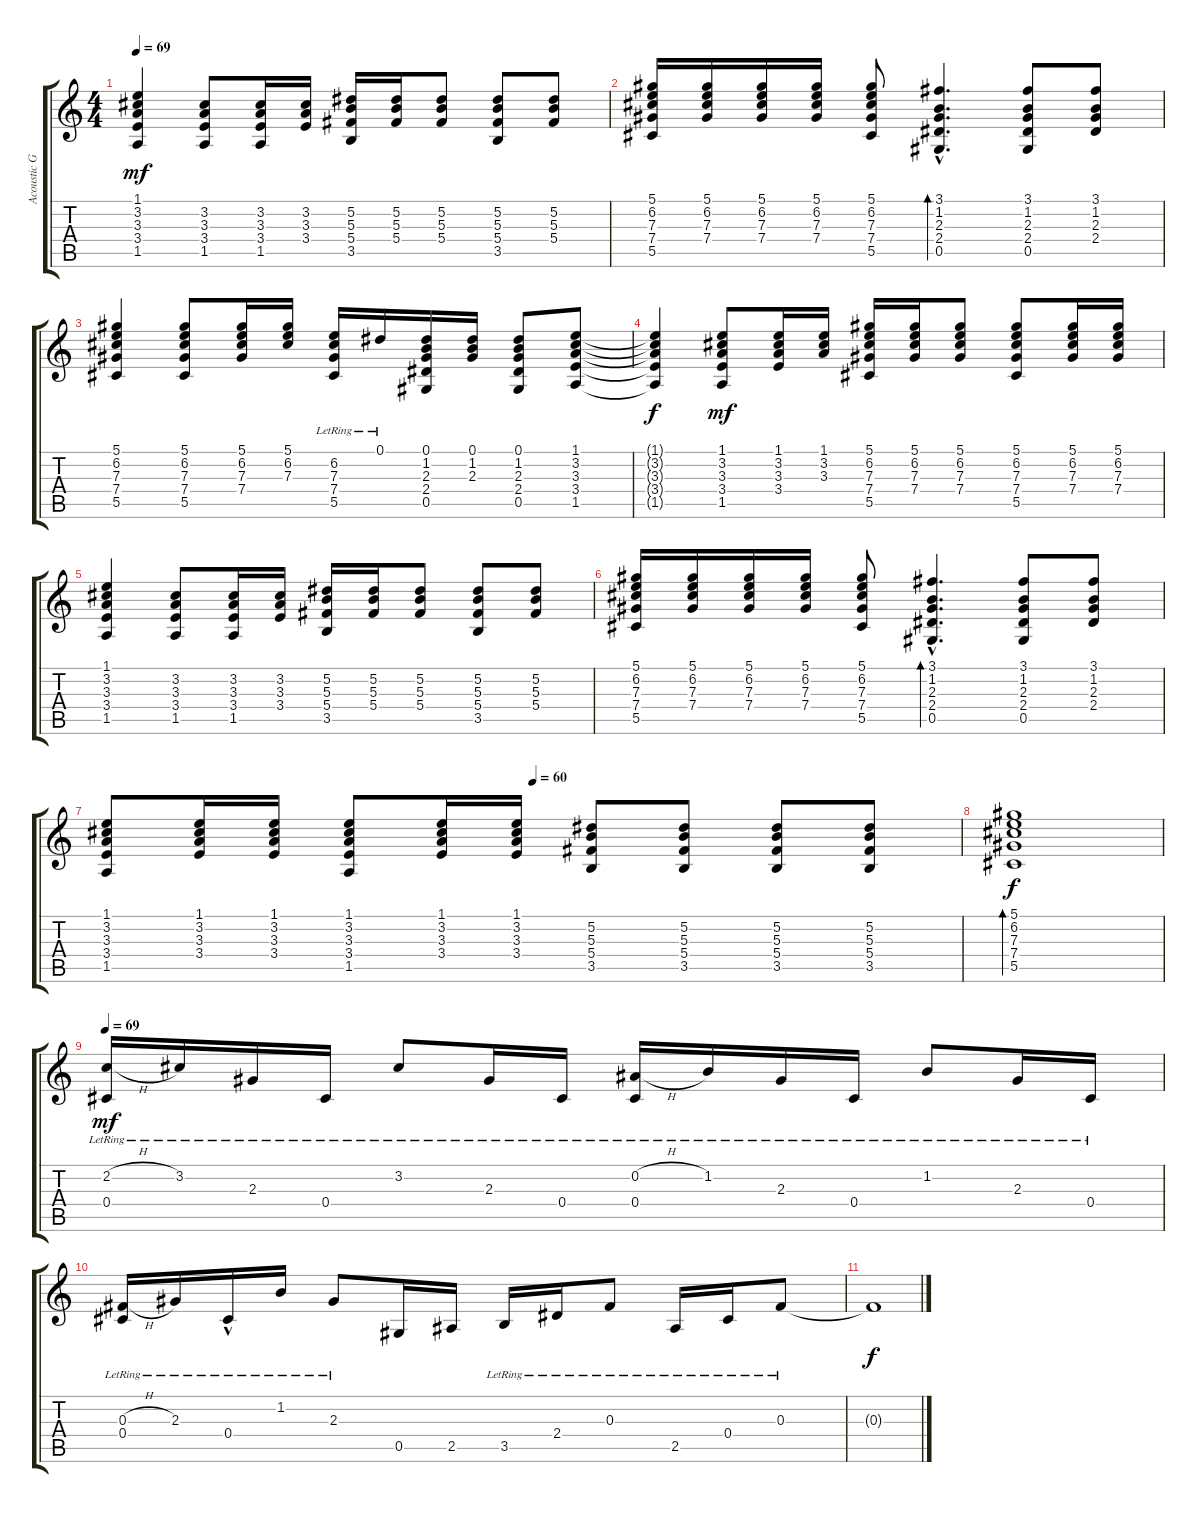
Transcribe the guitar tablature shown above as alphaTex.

\track ("Acoustic Guitar I" "Acoustic G") {instrument acousticguitarsteel}
\staff {score tabs}
\tuning (Eb4 Bb3 Gb3 Db3 Ab2 Eb2) {hide}
\ts (4 4)
\tempo 69
\clef g2
\ks c
(1.1 3.2 3.3 3.4 1.5).4{dy mf} (3.2 3.3 3.4 1.5).8 (3.2 3.3 3.4 1.5).16 (3.2 3.3 3.4).16 (5.2 5.3 5.4 3.5).16 (5.2 5.3 5.4).16 (5.2 5.3 5.4).8 (5.2 5.3 5.4 3.5).8 (5.2 5.3 5.4).8 |
(5.1 6.2 7.3 7.4 5.5).16 (5.1 6.2 7.3 7.4).16 (5.1 6.2 7.3 7.4).16 (5.1 6.2 7.3 7.4).16 (5.1 6.2 7.3 7.4 5.5).8 (3.1{hac} 1.2{hac} 2.3{hac} 2.4{hac} 0.5{hac}).4{d bd 120} (3.1 1.2 2.3 2.4 0.5).8 (3.1 1.2 2.3 2.4).8 |
(5.1 6.2 7.3 7.4 5.5).4 (5.1 6.2 7.3 7.4 5.5).8 (5.1 6.2 7.3 7.4).16 (5.1 6.2 7.3).16 (6.2{lr} 7.3{lr} 7.4{lr} 5.5{lr}).16 0.1{lr}.16 (0.1 1.2 2.3 2.4 0.5).16 (0.1 1.2 2.3).16 (0.1 1.2 2.3 2.4 0.5).8 (1.1 3.2 3.3 3.4 1.5).8 |
(1.1{t} 3.2{t} 3.3{t} 3.4{t} 1.5{t}).4{dy f} (1.1 3.2 3.3 3.4 1.5).8{dy mf} (1.1 3.2 3.3 3.4).16 (1.1 3.2 3.3).16 (5.1 6.2 7.3 7.4 5.5).16 (5.1 6.2 7.3 7.4).16 (5.1 6.2 7.3 7.4).8 (5.1 6.2 7.3 7.4 5.5).8 (5.1 6.2 7.3 7.4).16 (5.1 6.2 7.3 7.4).16 |
(1.1 3.2 3.3 3.4 1.5).4 (3.2 3.3 3.4 1.5).8 (3.2 3.3 3.4 1.5).16 (3.2 3.3 3.4).16 (5.2 5.3 5.4 3.5).16 (5.2 5.3 5.4).16 (5.2 5.3 5.4).8 (5.2 5.3 5.4 3.5).8 (5.2 5.3 5.4).8 |
(5.1 6.2 7.3 7.4 5.5).16 (5.1 6.2 7.3 7.4).16 (5.1 6.2 7.3 7.4).16 (5.1 6.2 7.3 7.4).16 (5.1 6.2 7.3 7.4 5.5).8 (3.1{hac} 1.2{hac} 2.3{hac} 2.4{hac} 0.5{hac}).4{d bd 120} (3.1 1.2 2.3 2.4 0.5).8 (3.1 1.2 2.3 2.4).8 |
\tempo (60 0.5)
(1.1 3.2 3.3 3.4 1.5).8 (1.1 3.2 3.3 3.4).16 (1.1 3.2 3.3 3.4).16 (1.1 3.2 3.3 3.4 1.5).8 (1.1 3.2 3.3 3.4).16 (1.1 3.2 3.3 3.4).16 (5.2 5.3 5.4 3.5).8 (5.2 5.3 5.4 3.5).8 (5.2 5.3 5.4 3.5).8 (5.2 5.3 5.4 3.5).8 |
(5.1 6.2 7.3 7.4 5.5).1{bd 240 dy f} |
\tempo 69
(2.2{h} 0.4{lr}).16{dy mf} 3.2{lr}.16 2.3{lr}.16 0.4{lr}.16 3.2{lr}.8 2.3{lr}.16 0.4{lr}.16 (0.2{h} 0.4{lr}).16 1.2{lr}.16 2.3{lr}.16 0.4{lr}.16 1.2{lr}.8 2.3{lr}.16 0.4{lr}.16 |
(0.3{h} 0.4{lr}).16 2.3{lr}.16 0.4{hac lr}.16 1.2{lr}.16 2.3{lr}.8 0.5.16 2.5.16 3.5{lr}.16 2.4{lr}.16 0.3{lr}.8 2.5{lr}.16 0.4{lr}.16 0.3{lr}.8 |
0.3{t}.1{dy f}
